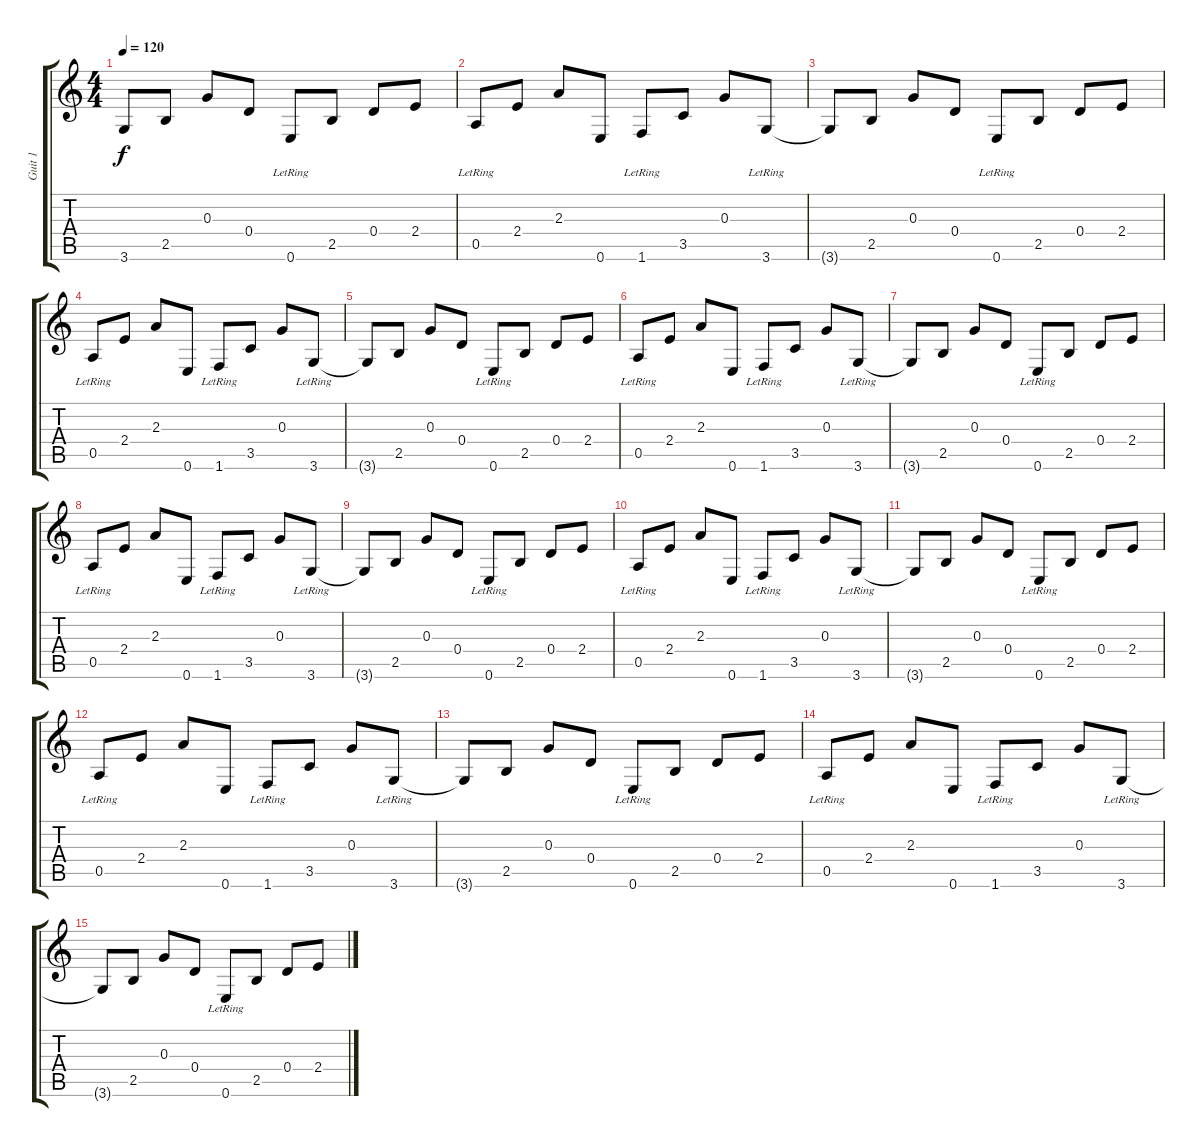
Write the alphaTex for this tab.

\track ("Guit 1" "Guit 1") {instrument electricguitarclean}
\staff {score tabs}
\tuning (E4 B3 G3 D3 A2 E2) {hide}
\ts (4 4)
\tempo 120
\clef g2
\ks c
3.6{t}.8{dy f} 2.5.8 0.3.8 0.4.8 0.6{lr}.8 2.5.8 0.4.8 2.4.8 |
0.5{lr}.8 2.4.8 2.3.8 0.6.8 1.6{lr}.8 3.5.8 0.3.8 3.6{lr}.8 |
3.6{t}.8 2.5.8 0.3.8 0.4.8 0.6{lr}.8 2.5.8 0.4.8 2.4.8 |
0.5{lr}.8 2.4.8 2.3.8 0.6.8 1.6{lr}.8 3.5.8 0.3.8 3.6{lr}.8 |
3.6{t}.8 2.5.8 0.3.8 0.4.8 0.6{lr}.8 2.5.8 0.4.8 2.4.8 |
0.5{lr}.8 2.4.8 2.3.8 0.6.8 1.6{lr}.8 3.5.8 0.3.8 3.6{lr}.8 |
3.6{t}.8 2.5.8 0.3.8 0.4.8 0.6{lr}.8 2.5.8 0.4.8 2.4.8 |
0.5{lr}.8 2.4.8 2.3.8 0.6.8 1.6{lr}.8 3.5.8 0.3.8 3.6{lr}.8 |
3.6{t}.8 2.5.8 0.3.8 0.4.8 0.6{lr}.8 2.5.8 0.4.8 2.4.8 |
0.5{lr}.8 2.4.8 2.3.8 0.6.8 1.6{lr}.8 3.5.8 0.3.8 3.6{lr}.8 |
3.6{t}.8 2.5.8 0.3.8 0.4.8 0.6{lr}.8 2.5.8 0.4.8 2.4.8 |
0.5{lr}.8 2.4.8 2.3.8 0.6.8 1.6{lr}.8 3.5.8 0.3.8 3.6{lr}.8 |
3.6{t}.8 2.5.8 0.3.8 0.4.8 0.6{lr}.8 2.5.8 0.4.8 2.4.8 |
0.5{lr}.8 2.4.8 2.3.8 0.6.8 1.6{lr}.8 3.5.8 0.3.8 3.6{lr}.8 |
3.6{t}.8 2.5.8 0.3.8 0.4.8 0.6{lr}.8 2.5.8 0.4.8 2.4.8
